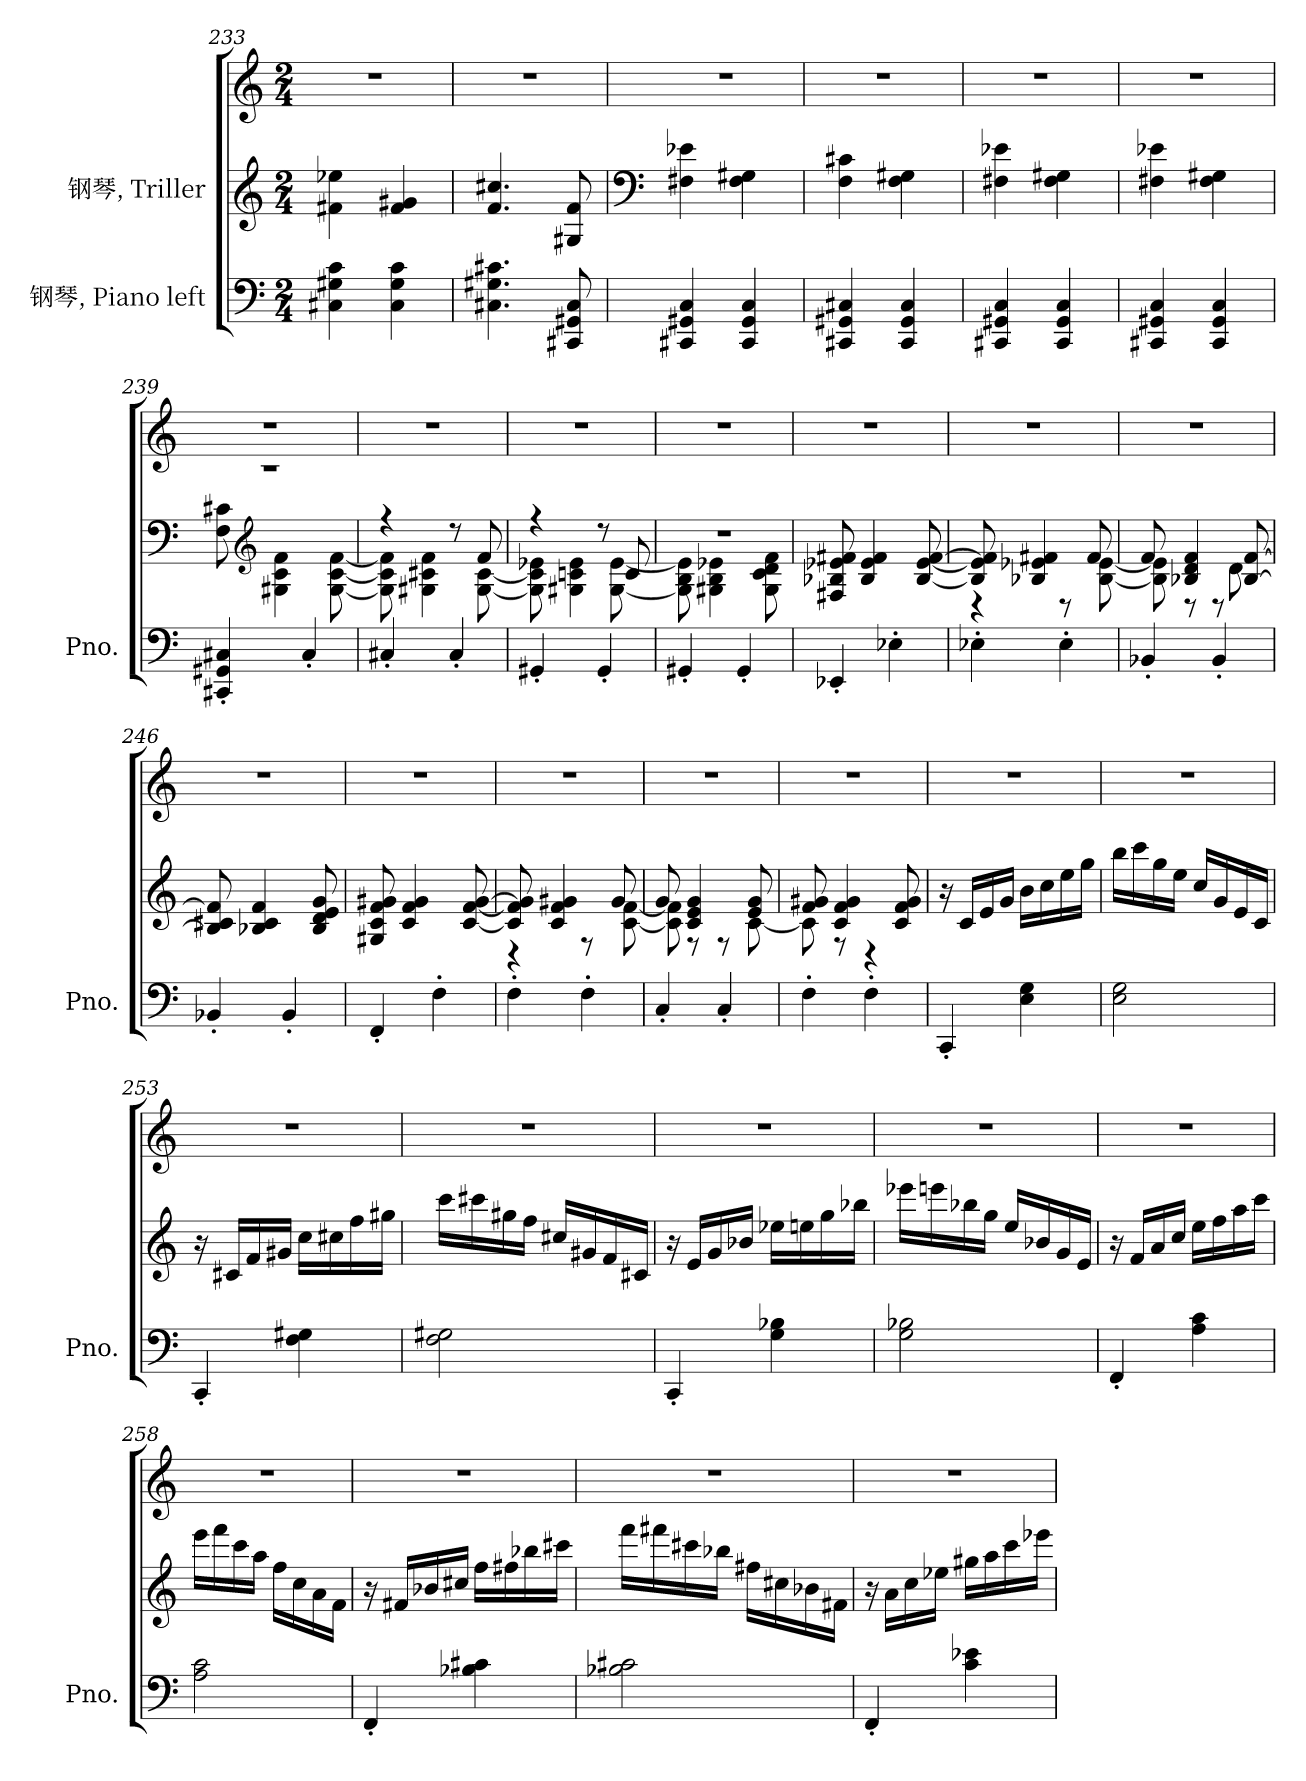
**kern	**kern	**kern
*part2	*part1	*part1
*staff3	*staff2	*staff1
*I"钢琴, Piano left	*I"钢琴, Triller	*
*I'Pno.	*	*
*clefF4	*clefG2	*clefG2
*k[]	*k[]	*k[]
*M2/4	*M2/4	*M2/4
*MM97	*MM97	*MM97
=233	=233	=233
4C#X\ 4G#X\ 4c\	4f#X\ 4ee-X\	2r
4C#\ 4G#\ 4c\	4f#/ 4g#X/	.
=234	=234	=234
4.C#X\ 4.G#X\ 4.c#X\	4.f/ 4.cc#X/	2r
8CC#X/ 8GG#X/ 8C#/	8G#X/ 8f/	.
!!LO:LB:g=z
=235	=235	=235
*	*clefF4	*
*	*	*MM97
4CC#X/ 4GG#X/ 4C/	4F#X\ 4e-X\	2r
4CC#/ 4GG#/ 4C/	4F#\ 4G#X\	.
=236	=236	=236
4CC#X/ 4GG#X/ 4C#X/	4F\ 4c#X\	2r
4CC#/ 4GG#/ 4C#/	4F\ 4G#X\	.
=237	=237	=237
*	*	*MM97
4CC#X/ 4GG#X/ 4C/	4F#X\ 4e-X\	2r
4CC#/ 4GG#/ 4C/	4F#\ 4G#X\	.
=238	=238	=238
4CC#X/ 4GG#X/ 4C/	4F#X\ 4e-X\	2r
4CC#/ 4GG#/ 4C/	4F#\ 4G#X\	.
=239	=239	=239
*	*	*MM98
*	*^	*
4CC#X/' 4GG#X/' 4C#X/'	2r	8F\ 8c#X\	2r
*	*clefG2	*	*
.	.	4G#X\ 4c#\ 4f\	.
4C#'/	.	.	.
.	.	[8G#\ [8c#\ [8f\	.
=240	=240	=240	=240
4C#X'/	4r	8G#\] 8c#\] 8f\]	2r
.	.	4G#X\ 4c#X\ 4f\	.
4C#'/	8r	.	.
.	8f/	[8G#\ [8c#\	.
!!LO:LB:g=z
=241	=241	=241	=241
*	*	*	*MM107
4GG#X'/	4r	8G#\] 8c#\] 8e-X\	2r
.	.	4G#X\ 4cn\ 4e-\	.
4GG#'/	8r	.	.
.	8c/	[8G#\ [8e-\	.
=242	=242	=242	=242
4GG#X'/	2r	8G#\] 8B\ 8e-\]	2r
.	.	4G#X\ 4B\ 4e-X\	.
4GG#'/	.	.	.
.	.	8G#\ 8c\ 8d\ 8f\	.
*	*v	*v	*
=243	=243	=243
*	*	*MM107
4EE-X'/	8F#X/ 8B-X/ 8e-X/ 8f#X/	2r
.	4B-/ 4e-/ 4f#/	.
4E-X'\	.	.
.	[8B-/ [8e-/ [8f#/	.
=244	=244	=244
*	*^	*
4E-X'\	8B-/] 8e-/] 8f#/]	4r	2r
.	4B-X/ 4e-X/ 4f#X/	.	.
4E-'\	.	8r	.
.	8f#/	[8B-\ [8e-\	.
=245	=245	=245	=245
*	*	*	*MM107
4BB-X'/	8f/	8B-\] 8e-\]	2r
.	4B-X/ 4d/ 4f/	8r	.
4BB-'/	.	8r	.
.	[8B-/ [8f/	8d\	.
*	*v	*v	*
!!LO:LB:g=z
=246	=246	=246
4BB-X'/	8B-/] 8c#X/ 8f/]	2r
.	4B-X/ 4c#/ 4f/	.
4BB-'/	.	.
.	8B-/ 8d/ 8e/ 8g/	.
=247	=247	=247
*	*	*MM106
4FF'/	8G#X/ 8c/ 8f/ 8g#X/	2r
.	4c/ 4f/ 4g#/	.
4F'\	.	.
.	[8c/ [8f/ [8g#/	.
=248	=248	=248
*	*^	*
4F'\	8c/] 8f/] 8g#/]	4r	2r
.	4c/ 4f/ 4g#X/	.	.
4F'\	.	8r	.
.	8g#/	[8c\ [8f\	.
=249	=249	=249	=249
*	*	*	*MM107
4C'/	8g/	8c\] 8f\]	2r
.	4c/ 4e/ 4g/	8r	.
4C'/	.	8r	.
.	8e/ 8g/	[8c\	.
=250	=250	=250	=250
4F'\	8f/ 8g#X/	8c\]	2r
.	4c/ 4f/ 4g#/	8r	.
4F'\	.	4r	.
.	8c/ 8f/ 8g#/	.	.
*	*v	*v	*
=251	=251	=251
*	*	*MM95
4CC'/	16r	2r
.	16c/LL	.
.	16e/	.
.	16g/JJ	.
4E\ 4G\	16b\LL	.
.	16cc\	.
.	16ee\	.
.	16gg\JJ	.
!!LO:PB:g=z
=252	=252	=252
*	*	*MM107
2E\ 2G\	16bb\LL	2r
.	16ccc\	.
.	16gg\	.
.	16ee\JJ	.
.	16cc/LL	.
.	16g/	.
.	16e/	.
.	16c/JJ	.
=253	=253	=253
*	*	*MM95
4CC'/	16r	2r
.	16c#X/LL	.
.	16f/	.
.	16g#X/JJ	.
4F\ 4G#X\	16cc\LL	.
.	16cc#X\	.
.	16ff\	.
.	16gg#X\JJ	.
=254	=254	=254
*	*	*MM108
2F\ 2G#X\	16ccc\LL	2r
.	16ccc#X\	.
.	16gg#X\	.
.	16ff\JJ	.
.	16cc#X/LL	.
.	16g#X/	.
.	16f/	.
.	16c#X/JJ	.
!!LO:LB:g=z
=255	=255	=255
*	*	*MM95
4CC'/	16r	2r
.	16e/LL	.
.	16g/	.
.	16b-X/JJ	.
4G\ 4B-X\	16ee-X\LL	.
.	16een\	.
.	16gg\	.
.	16bb-X\JJ	.
=256	=256	=256
*	*	*MM108
2G\ 2B-X\	16eee-X\LL	2r
.	16eeen\	.
.	16bb-X\	.
.	16gg\JJ	.
.	16ee/LL	.
.	16b-X/	.
.	16g/	.
.	16e/JJ	.
=257	=257	=257
*	*	*MM95
4FF'/	16r	2r
.	16f/LL	.
.	16a/	.
.	16cc/JJ	.
4A\ 4c\	16ee\LL	.
.	16ff\	.
.	16aa\	.
.	16ccc\JJ	.
=258	=258	=258
*	*	*MM108
2A\ 2c\	16eee\LL	2r
.	16fff\	.
.	16ccc\	.
.	16aa\JJ	.
.	16ff\LL	.
.	16cc\	.
.	16a\	.
.	16f\JJ	.
!!LO:LB:g=z
=259	=259	=259
*	*	*MM95
4FF'/	16r	2r
.	16f#X/LL	.
.	16b-X/	.
.	16cc#X/JJ	.
4B-X\ 4c#X\	16ff\LL	.
.	16ff#X\	.
.	16bb-X\	.
.	16ccc#X\JJ	.
=260	=260	=260
*	*	*MM108
2B-X\ 2c#X\	16fff\LL	2r
.	16fff#X\	.
.	16ccc#X\	.
.	16bb-X\JJ	.
.	16ff#X\LL	.
.	16cc#X\	.
.	16b-X\	.
.	16f#X\JJ	.
=261	=261	=261
*	*	*MM95
4FF'/	16r	2r
.	16a\LL	.
.	16cc\	.
.	16ee-X\JJ	.
4c\ 4e-X\	16gg#X\LL	.
.	16aa\	.
.	16ccc\	.
.	16eee-X\JJ	.
=	=	=
*-	*-	*-
